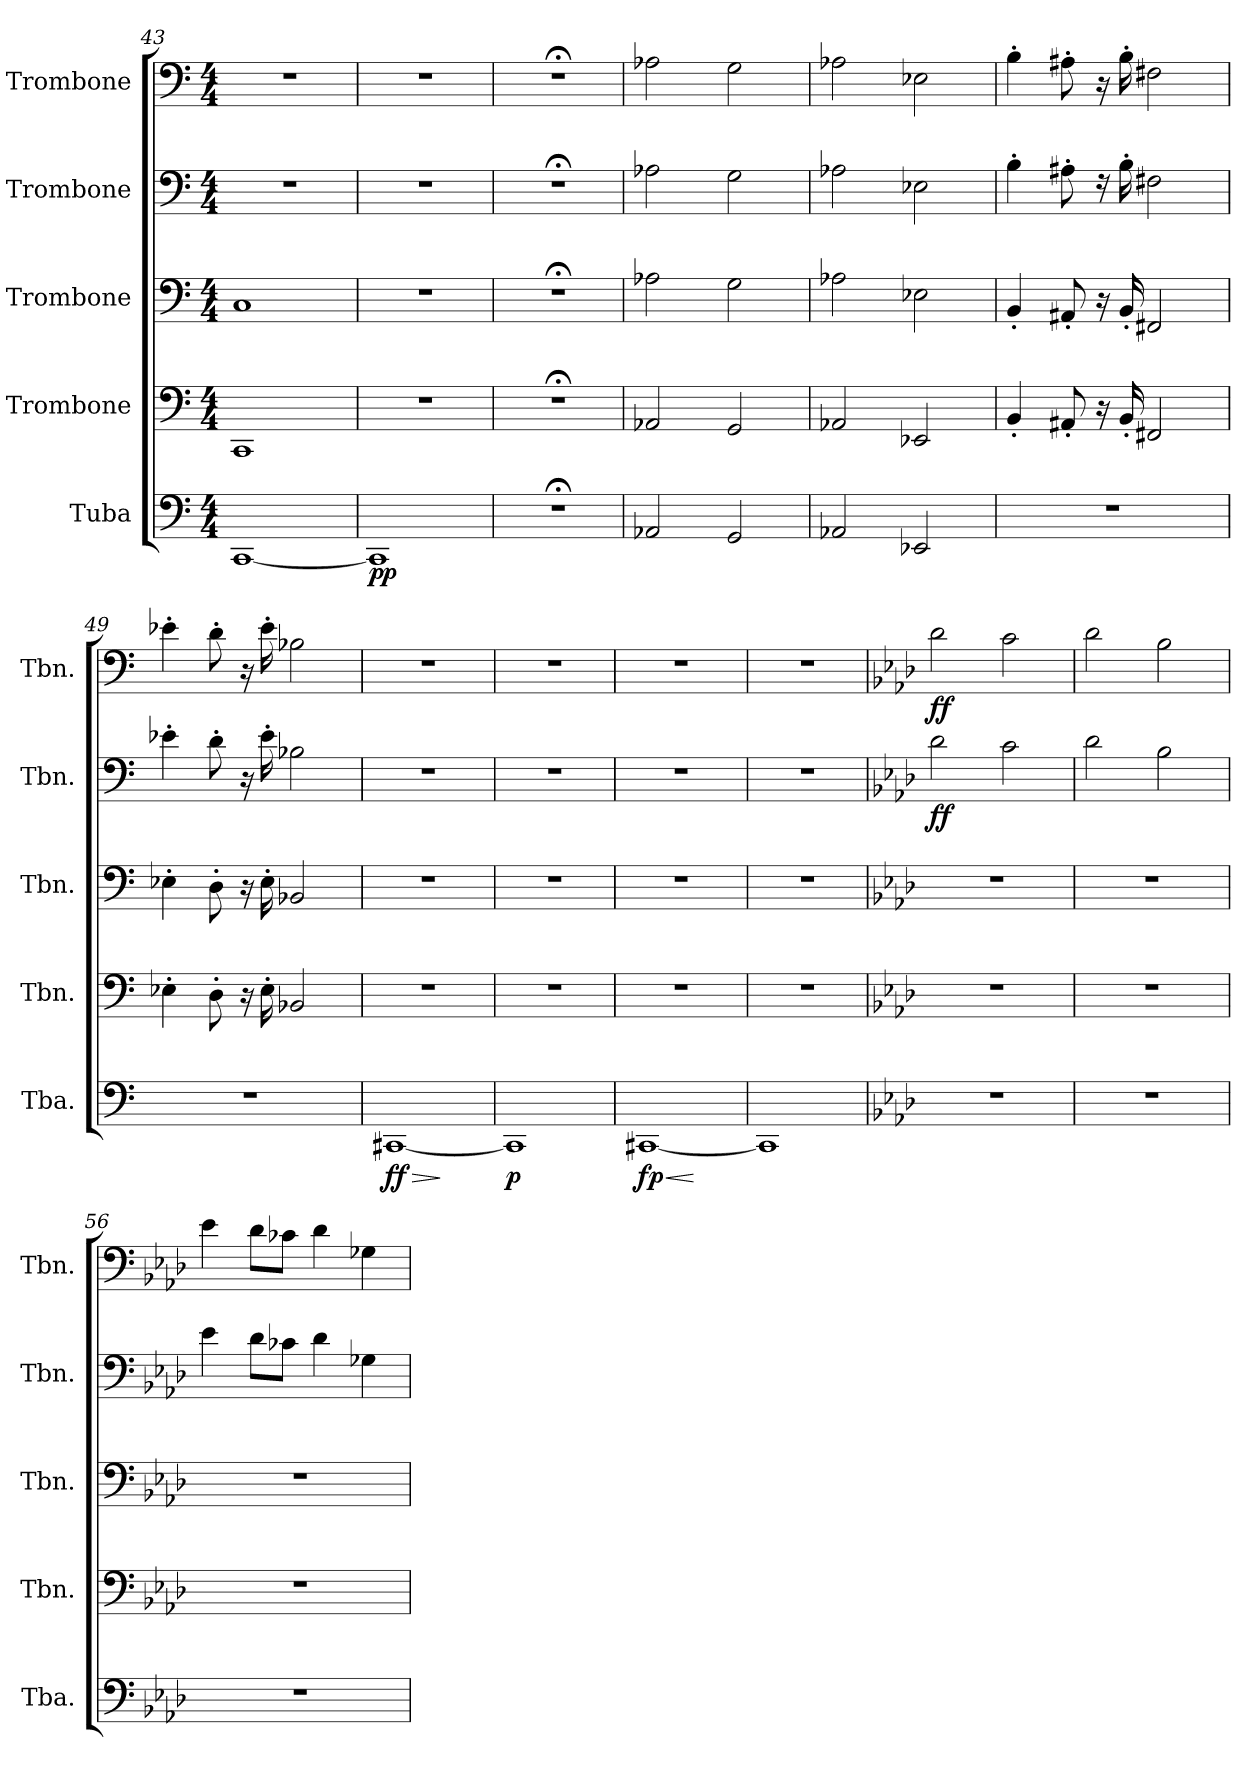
**kern	**dynam	**kern	**kern	**kern	**dynam	**kern	**dynam
*part5	*part5	*part4	*part3	*part2	*part2	*part1	*part1
*staff5	*staff5	*staff4	*staff3	*staff2	*staff2	*staff1	*staff1
*I"Tuba	*	*I"Trombone	*I"Trombone	*I"Trombone	*	*I"Trombone	*
*I'Tba.	*	*I'Tbn.	*I'Tbn.	*I'Tbn.	*	*I'Tbn.	*
*clefF4	*	*clefF4	*clefF4	*clefF4	*	*clefF4	*
*k[]	*	*k[]	*k[]	*k[]	*	*k[]	*
*M4/4	*	*M4/4	*M4/4	*M4/4	*	*M4/4	*
=43	=43	=43	=43	=43	=43	=43	=43
[1CC	.	1CC	1C	1r	.	1r	.
=44	=44	=44	=44	=44	=44	=44	=44
!	!LO:DY:b	!	!	!	!	!	!
1CC]	pp	1r	1r	1r	.	1r	.
=45	=45	=45	=45	=45	=45	=45	=45
1r;<	.	1r;<	1r;<	1r;<	.	1r;<	.
=46	=46	=46	=46	=46	=46	=46	=46
2AA-X/	.	2AA-X/	2A-X\	2A-X\	.	2A-X\	.
2GG/	.	2GG/	2G\	2G\	.	2G\	.
=47	=47	=47	=47	=47	=47	=47	=47
2AA-X/	.	2AA-X/	2A-X\	2A-X\	.	2A-X\	.
2EE-X/	.	2EE-X/	2E-X\	2E-X\	.	2E-X\	.
=48	=48	=48	=48	=48	=48	=48	=48
1r	.	4BB'/	4BB'/	4B'\	.	4B'\	.
.	.	8AA#X'/	8AA#X'/	8A#X'\	.	8A#X'\	.
.	.	16r	16r	16rF	.	16r	.
.	.	16BB'/	16BB'/	16B'\	.	16B'\	.
.	.	2FF#X/	2FF#X/	2F#X\	.	2F#X\	.
!!LO:LB:g=z
=49	=49	=49	=49	=49	=49	=49	=49
1r	.	4E-X'\	4E-X'\	4e-X'\	.	4e-X'\	.
.	.	8D'\	8D'\	8d'\	.	8d'\	.
.	.	16r	16r	16r	.	16r	.
.	.	16E-'\	16E-'\	16e-'\	.	16e-'\	.
.	.	2BB-X/	2BB-X/	2B-X\	.	2B-X\	.
=50	=50	=50	=50	=50	=50	=50	=50
!	!LO:HP:b	!	!	!	!	!	!
!	!LO:DY:n=1:b	!	!	!	!	!	!
[1CC#X	> ff	1r	1r	1r	.	1r	.
.	]	.	.	.	.	.	.
=51	=51	=51	=51	=51	=51	=51	=51
!	!LO:DY:b	!	!	!	!	!	!
1CC#]	p	1r	1r	1r	.	1r	.
=52	=52	=52	=52	=52	=52	=52	=52
!	!LO:HP:b	!	!	!	!	!	!
!	!LO:DY:n=1:b	!	!	!	!	!	!
[1CC#X	< fp	1r	1r	1r	.	1r	.
.	[	.	.	.	.	.	.
=53	=53	=53	=53	=53	=53	=53	=53
1CC#]	.	1r	1r	1r	.	1r	.
=54	=54	=54	=54	=54	=54	=54	=54
*k[b-e-a-d-]	*	*k[b-e-a-d-]	*k[b-e-a-d-]	*k[b-e-a-d-]	*	*k[b-e-a-d-]	*
!	!	!	!	!	!LO:DY:b	!	!LO:DY:b
1r	.	1r	1r	2d-\	ff	2d-\	ff
.	.	.	.	2c\	.	2c\	.
=55	=55	=55	=55	=55	=55	=55	=55
1r	.	1r	1r	2d-\	.	2d-\	.
.	.	.	.	2B-\	.	2B-\	.
=56	=56	=56	=56	=56	=56	=56	=56
1r	.	1r	1r	4e-\	.	4e-\	.
.	.	.	.	8d-\L	.	8d-\L	.
.	.	.	.	8c-X\J	.	8c-X\J	.
.	.	.	.	4d-\	.	4d-\	.
.	.	.	.	4G-X\	.	4G-X\	.
=	=	=	=	=	=	=	=
*-	*-	*-	*-	*-	*-	*-	*-
